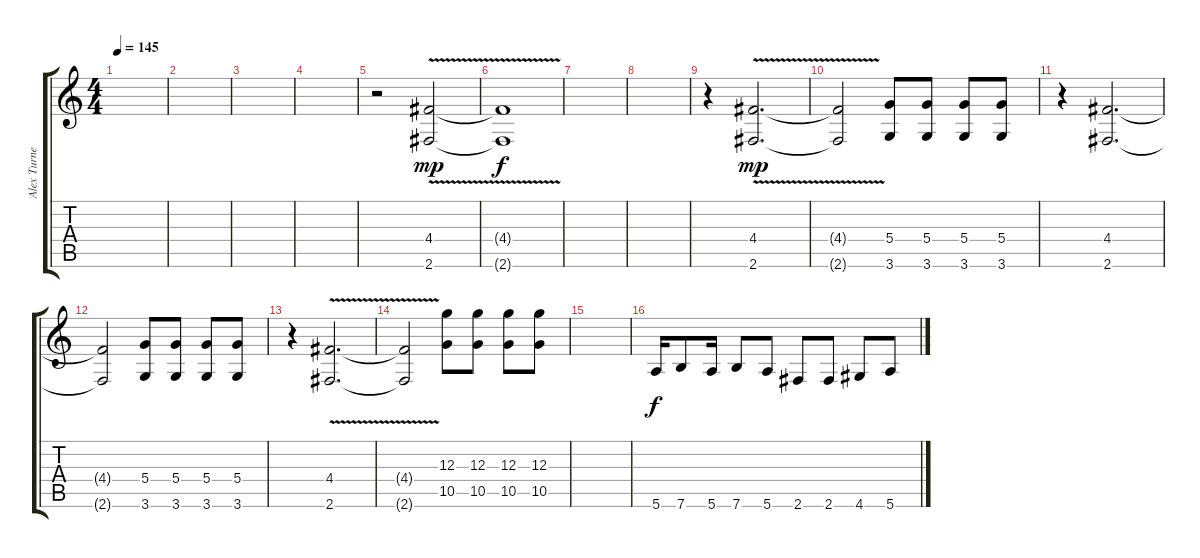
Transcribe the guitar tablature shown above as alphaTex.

\track ("Alex Turner" "Alex Turne") {instrument overdrivenguitar}
\staff {score tabs}
\tuning (E4 B3 G3 D3 A2 E2) {hide}
\ts (4 4)
\tempo 145
\clef g2
\ks c
|
|
|
|
r.2 (4.4{v} 2.6{v}).2{dy mp} |
(4.4{t} 2.6{t}).1{dy f} |
|
|
r.4 (4.4{v} 2.6{v}).2{d dy mp} |
(4.4{t} 2.6{t}).2 (5.4 3.6).8 (5.4 3.6).8 (5.4 3.6).8 (5.4 3.6).8 |
r.4 (4.4 2.6).2{d} |
(4.4{t} 2.6{t}).2 (5.4 3.6).8 (5.4 3.6).8 (5.4 3.6).8 (5.4 3.6).8 |
r.4 (4.4{v} 2.6{v}).2{d} |
(4.4{t} 2.6{t}).2 (12.3 10.5).8 (12.3 10.5).8 (12.3 10.5).8 (12.3 10.5).8 |
|
5.6.16{dy f} 7.6.8 5.6.16 7.6.8 5.6.8 2.6.8 2.6.8 4.6.8 5.6.8
